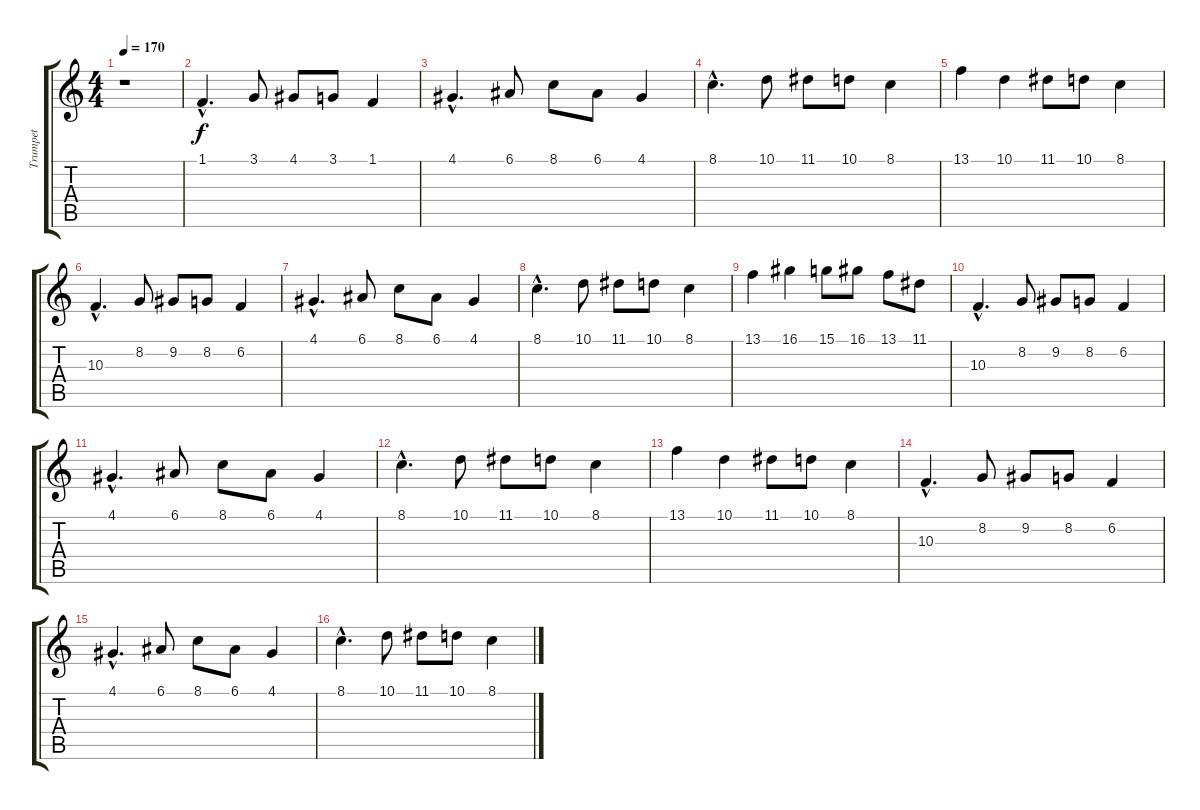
\track ("Trumpet" "Trumpet") {instrument brasssection}
\staff {score tabs}
\tuning (E4 B3 G3 D3 A2 E2) {hide}
\ts (4 4)
\tempo 170
\clef g2
\ks c
r.1{dy f} |
1.1{hac}.4{d} 3.1.8 4.1.8 3.1.8 1.1.4 |
4.1{hac}.4{d} 6.1.8 8.1.8 6.1.8 4.1.4 |
8.1{hac}.4{d} 10.1.8 11.1.8 10.1.8 8.1.4 |
13.1.4 10.1.4 11.1.8 10.1.8 8.1.4 |
10.3{hac}.4{d} 8.2.8 9.2.8 8.2.8 6.2.4 |
4.1{hac}.4{d} 6.1.8 8.1.8 6.1.8 4.1.4 |
8.1{hac}.4{d} 10.1.8 11.1.8 10.1.8 8.1.4 |
13.1.4 16.1.4 15.1.8 16.1.8 13.1.8 11.1.8 |
10.3{hac}.4{d} 8.2.8 9.2.8 8.2.8 6.2.4 |
4.1{hac}.4{d} 6.1.8 8.1.8 6.1.8 4.1.4 |
8.1{hac}.4{d} 10.1.8 11.1.8 10.1.8 8.1.4 |
13.1.4 10.1.4 11.1.8 10.1.8 8.1.4 |
10.3{hac}.4{d} 8.2.8 9.2.8 8.2.8 6.2.4 |
4.1{hac}.4{d} 6.1.8 8.1.8 6.1.8 4.1.4 |
8.1{hac}.4{d} 10.1.8 11.1.8 10.1.8 8.1.4
